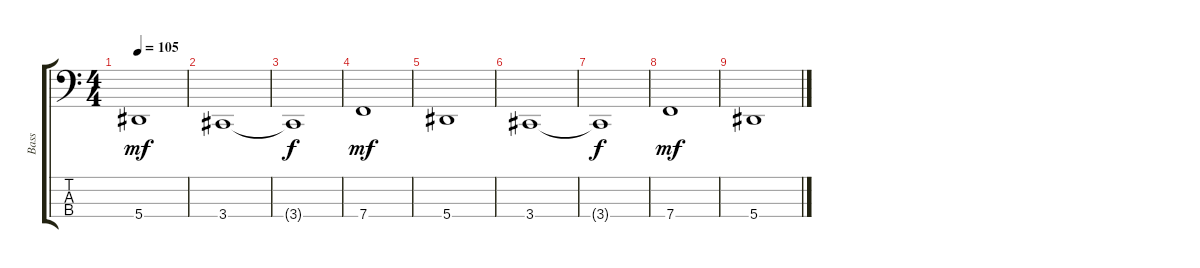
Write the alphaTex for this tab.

\track ("Bass" "Bass") {instrument electricbassfinger}
\staff {score tabs}
\tuning (Eb2 Bb1 F1 Bb0) {hide}
\ts (4 4)
\tempo 105
\clef f4
\ks c
5.4.1{dy mf} |
3.4.1 |
3.4{t}.1{dy f} |
7.4.1{dy mf} |
5.4.1 |
3.4.1 |
3.4{t}.1{dy f} |
7.4.1{dy mf} |
5.4.1
